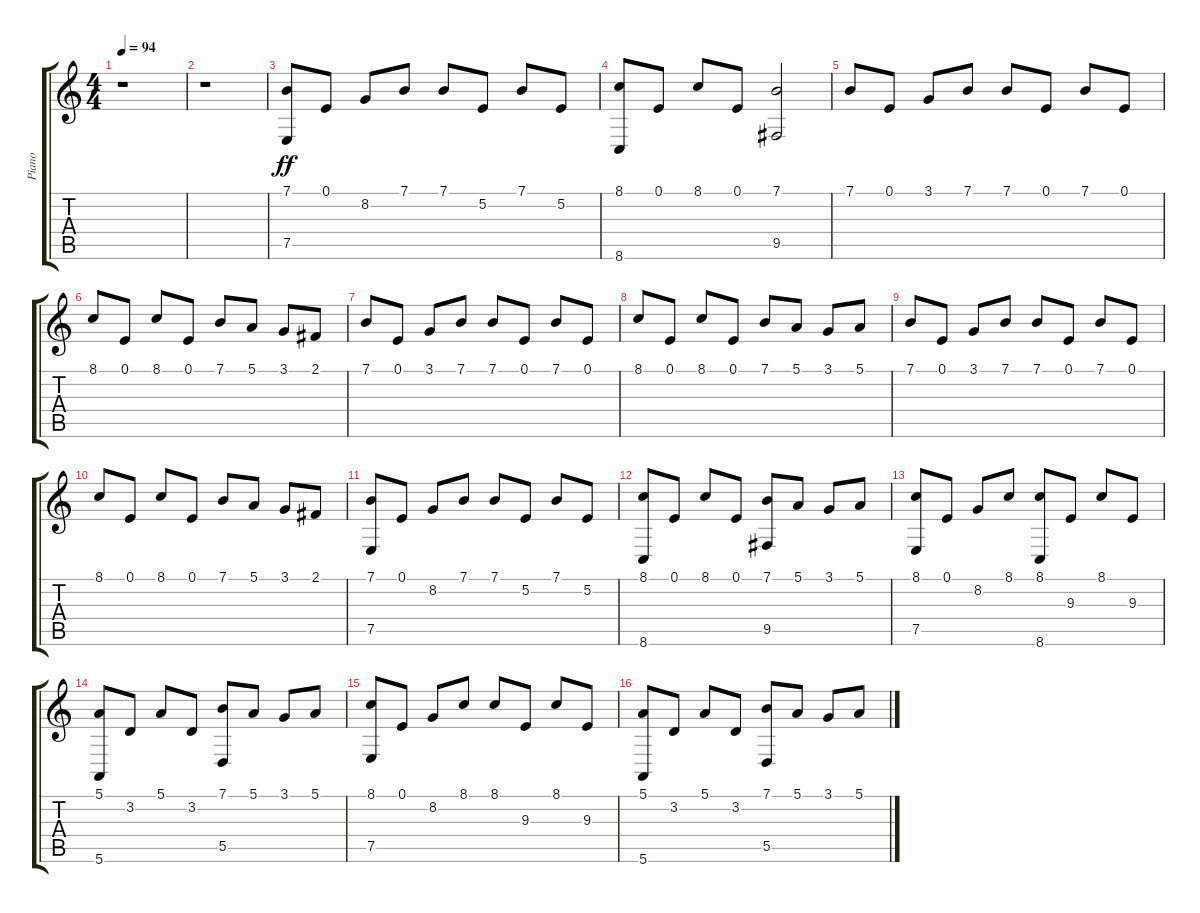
\track ("Piano" "Piano") {instrument acousticgrandpiano}
\staff {score tabs}
\tuning (E4 B3 G3 D3 A2 E2) {hide}
\ts (4 4)
\tempo 94
\clef g2
\ks c
r.1{dy ff instrument acousticgrandpiano} |
r.1 |
(7.1 7.5).8 0.1.8 8.2.8 7.1.8 7.1.8 5.2.8 7.1.8 5.2.8 |
(8.1 8.6).8 0.1.8 8.1.8 0.1.8 (7.1 9.5).2 |
7.1.8 0.1.8 3.1.8 7.1.8 7.1.8 0.1.8 7.1.8 0.1.8 |
8.1.8 0.1.8 8.1.8 0.1.8 7.1.8 5.1.8 3.1.8 2.1.8 |
7.1.8 0.1.8 3.1.8 7.1.8 7.1.8 0.1.8 7.1.8 0.1.8 |
8.1.8 0.1.8 8.1.8 0.1.8 7.1.8 5.1.8 3.1.8 5.1.8 |
7.1.8 0.1.8 3.1.8 7.1.8 7.1.8 0.1.8 7.1.8 0.1.8 |
8.1.8 0.1.8 8.1.8 0.1.8 7.1.8 5.1.8 3.1.8 2.1.8 |
(7.1 7.5).8 0.1.8 8.2.8 7.1.8 7.1.8 5.2.8 7.1.8 5.2.8 |
(8.1 8.6).8 0.1.8 8.1.8 0.1.8 (7.1 9.5).8 5.1.8 3.1.8 5.1.8 |
(8.1 7.5).8 0.1.8 8.2.8 8.1.8 (8.1 8.6).8 9.3.8 8.1.8 9.3.8 |
(5.1 5.6).8 3.2.8 5.1.8 3.2.8 (7.1 5.5).8 5.1.8 3.1.8 5.1.8 |
(8.1 7.5).8 0.1.8 8.2.8 8.1.8 8.1.8 9.3.8 8.1.8 9.3.8 |
(5.1 5.6).8 3.2.8 5.1.8 3.2.8 (7.1 5.5).8 5.1.8 3.1.8 5.1.8
